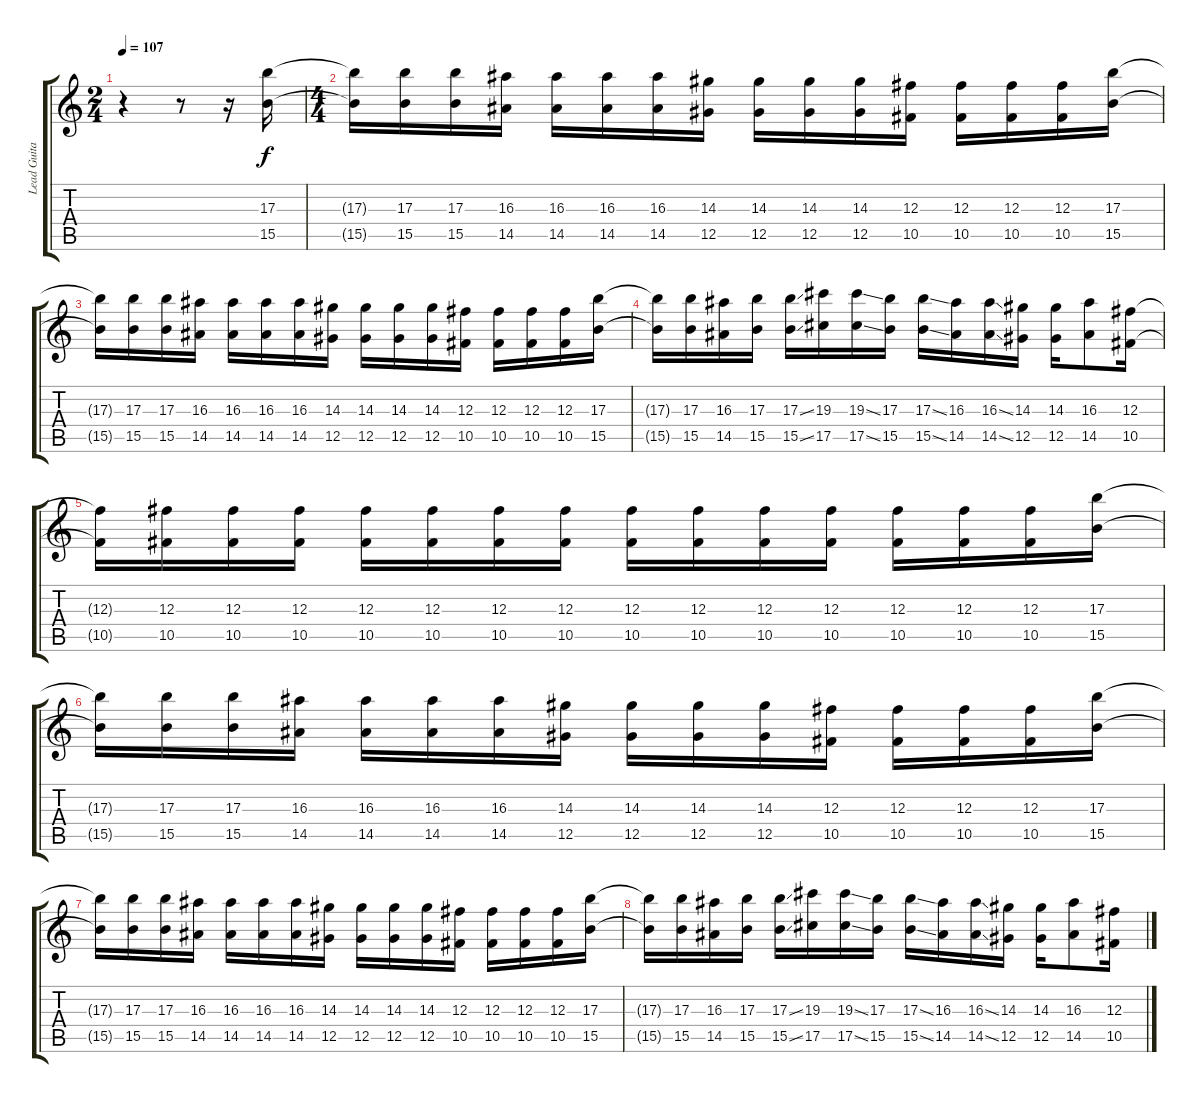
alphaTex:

\track ("Lead Guitar   " "Lead Guita") {instrument overdrivenguitar}
\staff {score tabs}
\tuning (Eb4 Bb3 Gb3 Db3 Ab2 Eb2) {hide}
\ts (2 4)
\tempo 107
\clef g2
\ks c
r.4{dy f instrument overdrivenguitar} r.8 r.16 (17.3 15.5).16 |
\ts (4 4)
(17.3{t} 15.5{t}).16 (17.3 15.5).16 (17.3 15.5).16 (16.3 14.5).16 (16.3 14.5).16 (16.3 14.5).16 (16.3 14.5).16 (14.3 12.5).16 (14.3 12.5).16 (14.3 12.5).16 (14.3 12.5).16 (12.3 10.5).16 (12.3 10.5).16 (12.3 10.5).16 (12.3 10.5).16 (17.3 15.5).16 |
(17.3{t} 15.5{t}).16 (17.3 15.5).16 (17.3 15.5).16 (16.3 14.5).16 (16.3 14.5).16 (16.3 14.5).16 (16.3 14.5).16 (14.3 12.5).16 (14.3 12.5).16 (14.3 12.5).16 (14.3 12.5).16 (12.3 10.5).16 (12.3 10.5).16 (12.3 10.5).16 (12.3 10.5).16 (17.3 15.5).16 |
(17.3{t} 15.5{t}).16 (17.3 15.5).16 (16.3 14.5).16 (17.3 15.5).16 (17.3{ss} 15.5{ss}).16 (19.3 17.5).16 (19.3{ss} 17.5{ss}).16 (17.3 15.5).16 (17.3{ss} 15.5{ss}).16 (16.3 14.5).16 (16.3{ss} 14.5{ss}).16 (14.3 12.5).16 (14.3 12.5).16 (16.3 14.5).8 (12.3 10.5).16 |
(12.3{t} 10.5{t}).16 (12.3 10.5).16 (12.3 10.5).16 (12.3 10.5).16 (12.3 10.5).16 (12.3 10.5).16 (12.3 10.5).16 (12.3 10.5).16 (12.3 10.5).16 (12.3 10.5).16 (12.3 10.5).16 (12.3 10.5).16 (12.3 10.5).16 (12.3 10.5).16 (12.3 10.5).16 (17.3 15.5).16 |
(17.3{t} 15.5{t}).16 (17.3 15.5).16 (17.3 15.5).16 (16.3 14.5).16 (16.3 14.5).16 (16.3 14.5).16 (16.3 14.5).16 (14.3 12.5).16 (14.3 12.5).16 (14.3 12.5).16 (14.3 12.5).16 (12.3 10.5).16 (12.3 10.5).16 (12.3 10.5).16 (12.3 10.5).16 (17.3 15.5).16 |
(17.3{t} 15.5{t}).16 (17.3 15.5).16 (17.3 15.5).16 (16.3 14.5).16 (16.3 14.5).16 (16.3 14.5).16 (16.3 14.5).16 (14.3 12.5).16 (14.3 12.5).16 (14.3 12.5).16 (14.3 12.5).16 (12.3 10.5).16 (12.3 10.5).16 (12.3 10.5).16 (12.3 10.5).16 (17.3 15.5).16 |
(17.3{t} 15.5{t}).16 (17.3 15.5).16 (16.3 14.5).16 (17.3 15.5).16 (17.3{ss} 15.5{ss}).16 (19.3 17.5).16 (19.3{ss} 17.5{ss}).16 (17.3 15.5).16 (17.3{ss} 15.5{ss}).16 (16.3 14.5).16 (16.3{ss} 14.5{ss}).16 (14.3 12.5).16 (14.3 12.5).16 (16.3 14.5).8 (12.3 10.5).16
